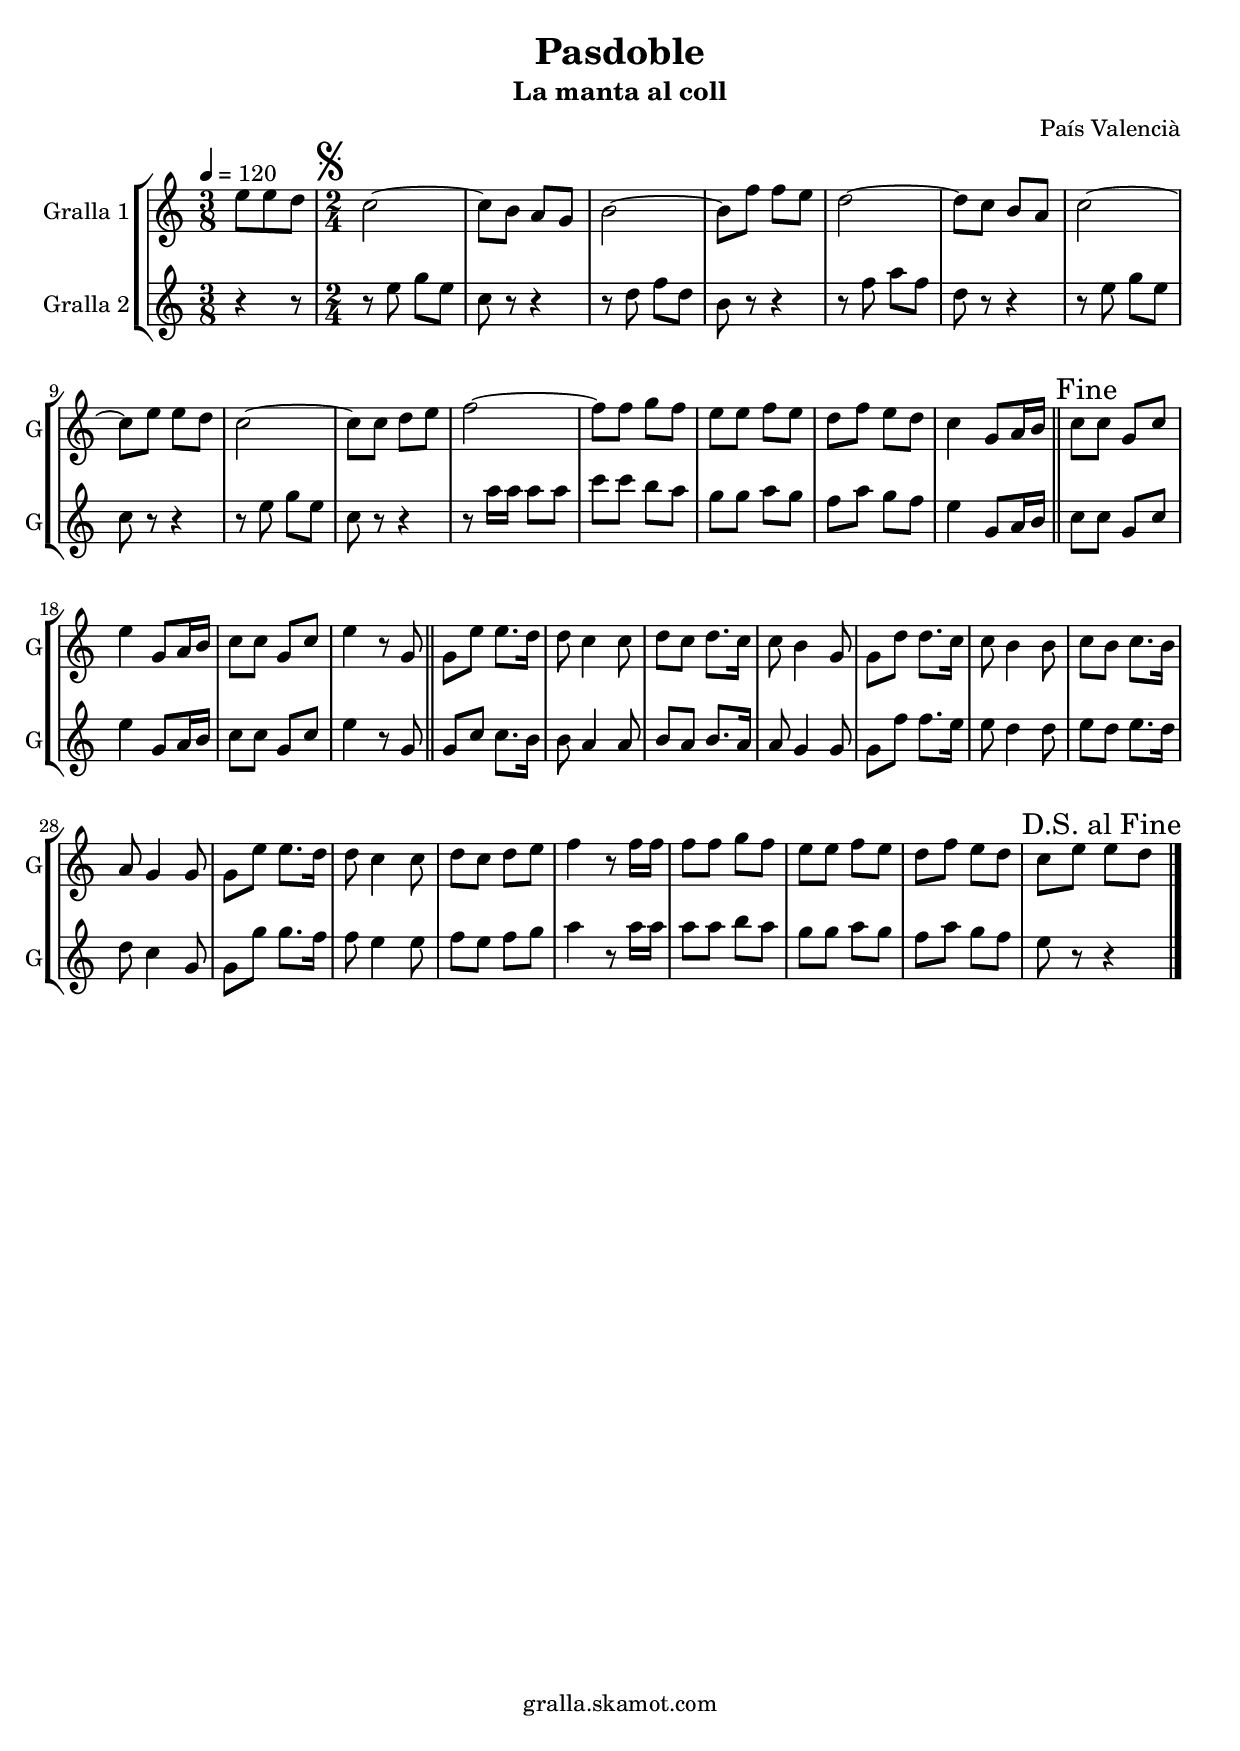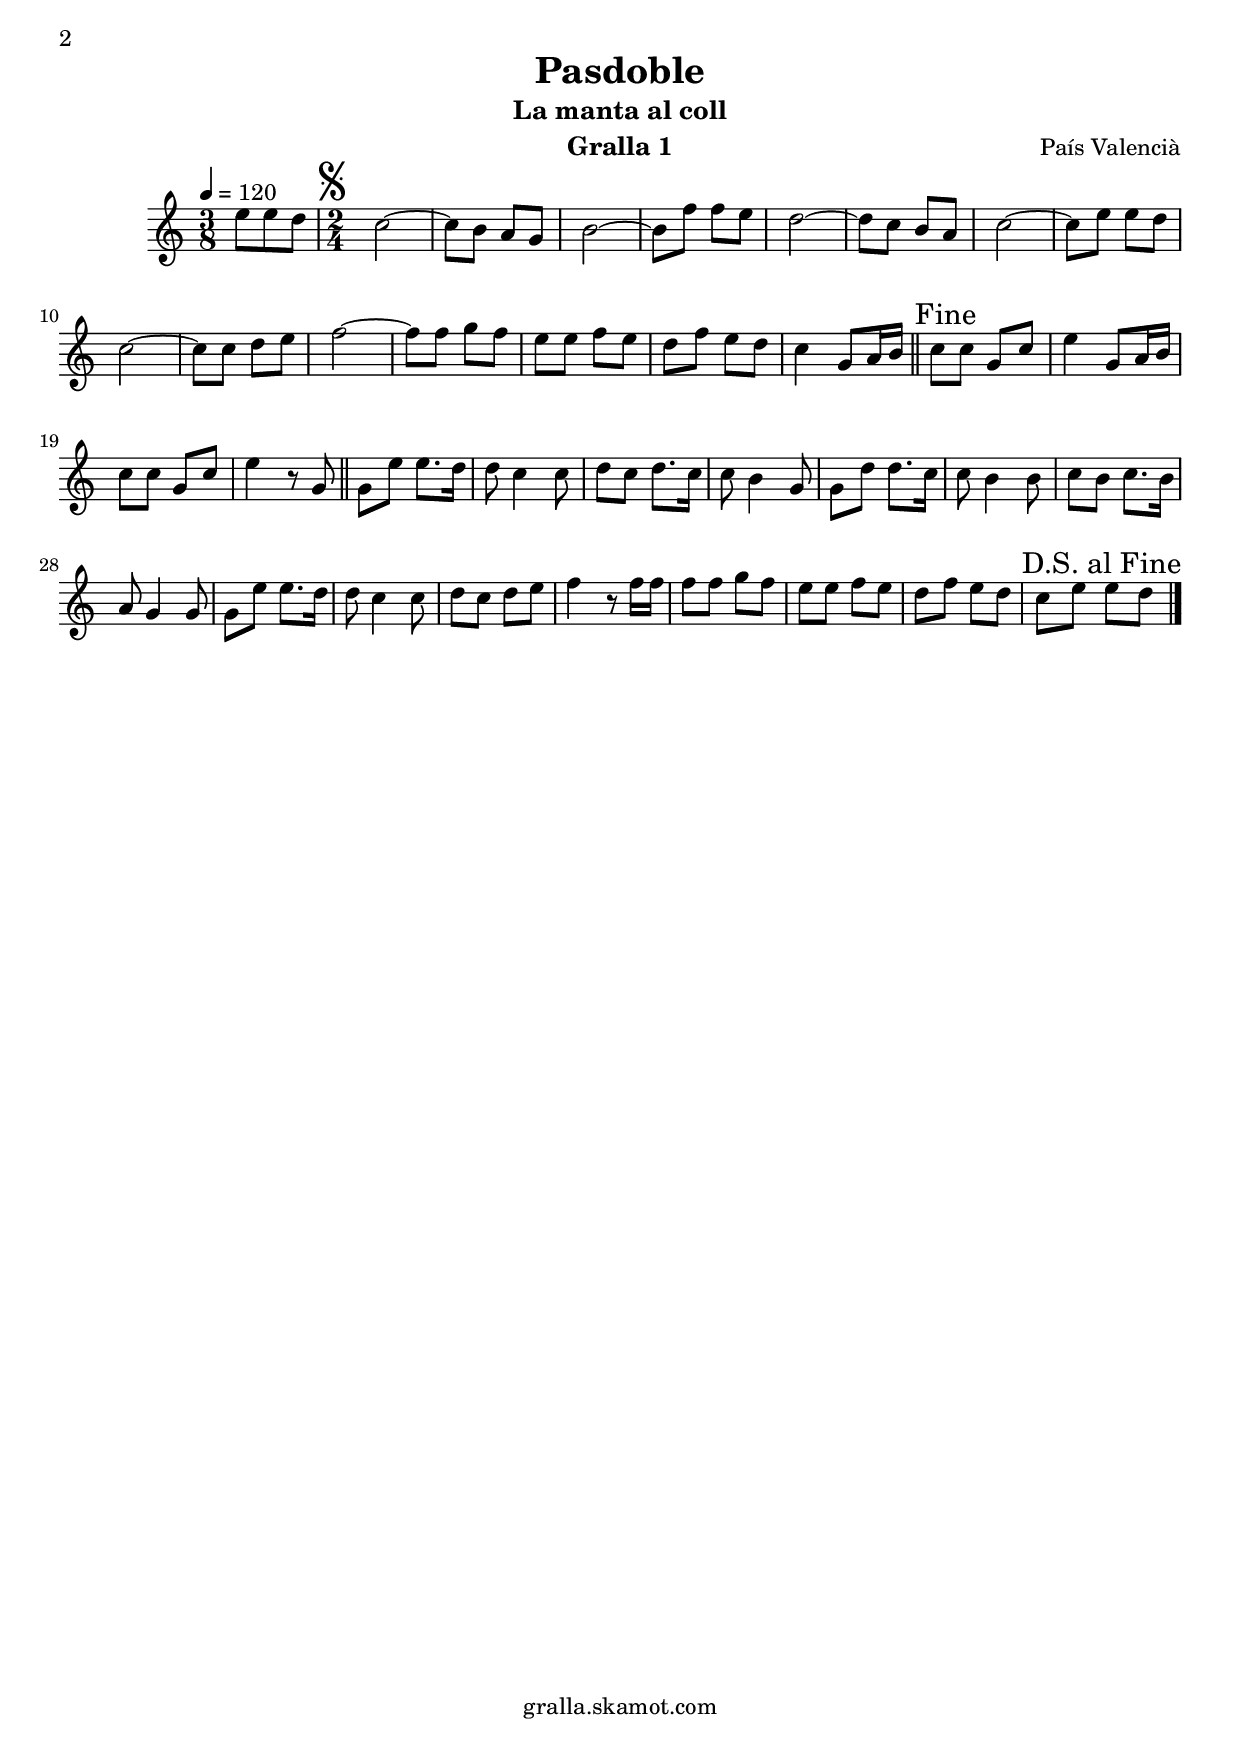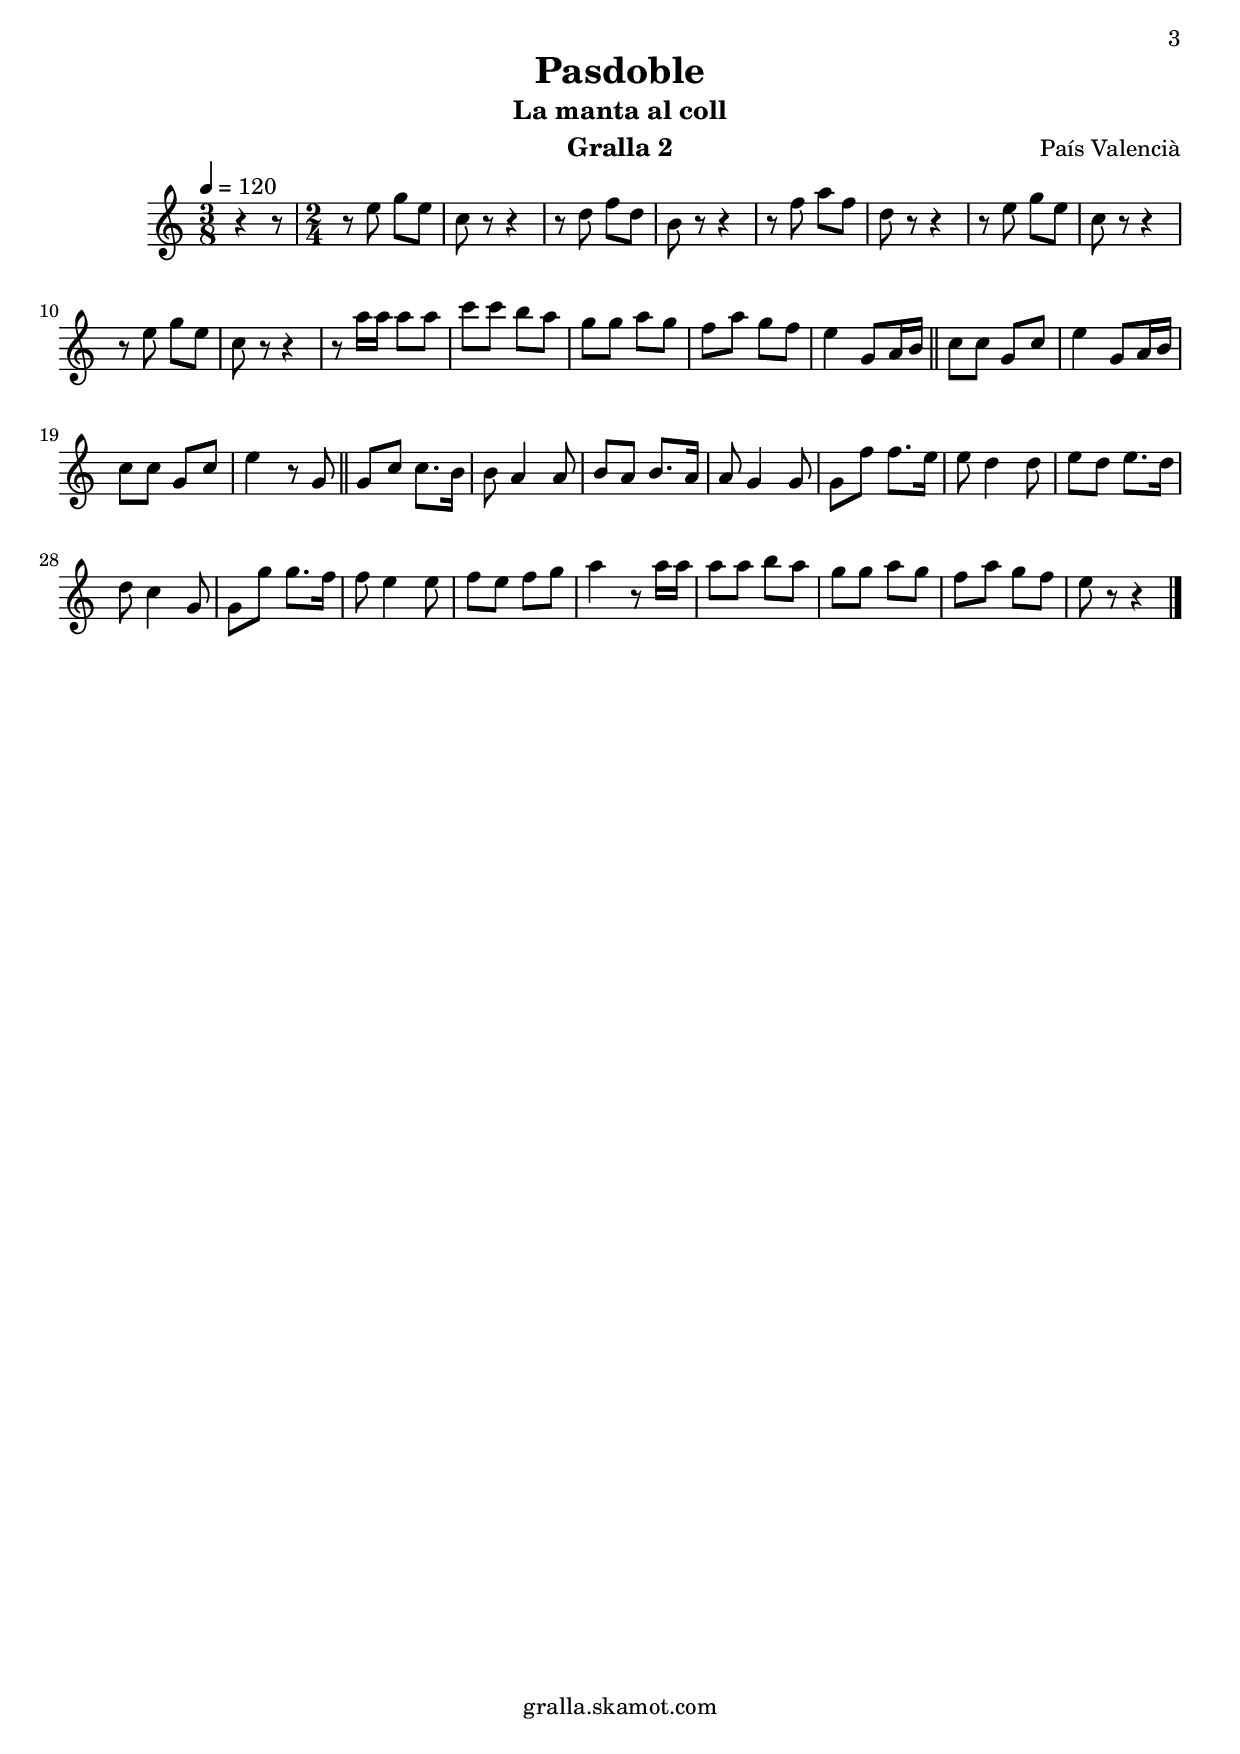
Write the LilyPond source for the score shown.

\version "2.16.2"

\header {
  dedication=""
  title="Pasdoble"
  subtitle="La manta al coll"
  subsubtitle=""
  poet=""
  meter=""
  piece=""
  composer="País Valencià"
  arranger=""
  opus=""
  instrument=""
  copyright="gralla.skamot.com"
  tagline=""
}

liniaroAa =
\relative e''
{
  \tempo 4=120
  \clef treble
  \key c \major
  \time 3/8
  e8 e d  |
  \time 2/4   \mark \markup {\musicglyph #"scripts.segno"} c2 ~  |
  c8 b a g  |
  b2 ~  |
  %05
  b8 f' f e  |
  d2 ~  |
  d8 c b a  |
  c2 ~  |
  c8 e e d  |
  %10
  c2 ~  |
  c8 c d e  |
  f2 ~  |
  f8 f g f  |
  e8 e f e  |
  %15
  d8 f e d  |
  c4 g8 a16 b  \bar "||"
  \mark "Fine" c8 c g c  |
  e4 g,8 a16 b  |
  c8 c g c  |
  %20
  e4 r8 g,  \bar "||"
  g8 e' e8. d16  |
  d8 c4 c8  |
  d8 c d8. c16  |
  c8 b4 g8  |
  %25
  g8 d' d8. c16  |
  c8 b4 b8  |
  c8 b c8. b16  |
  a8 g4 g8  |
  g8 e' e8. d16  |
  %30
  d8 c4 c8  |
  d8 c d e  |
  f4 r8 f16 f  |
  f8 f g f  |
  e8 e f e  |
  %35
  d8 f e d  |
  \mark "D.S. al Fine" c8 e e d  \bar "|."
}

liniaroAb =
\relative e''
{
  \tempo 4=120
  \clef treble
  \key c \major
  \time 3/8
  r4 r8  |
  \time 2/4   r8 e g e  |
  c8 r r4  |
  r8 d f d  |
  %05
  b8 r r4  |
  r8 f' a f  |
  d8 r r4  |
  r8 e g e  |
  c8 r r4  |
  %10
  r8 e g e  |
  c8 r r4  |
  r8 a'16 a a8 a  |
  c8 c b a  |
  g8 g a g  |
  %15
  f8 a g f  |
  e4 g,8 a16 b  \bar "||"
  c8 c g c  |
  e4 g,8 a16 b  |
  c8 c g c  |
  %20
  e4 r8 g,  \bar "||"
  g8 c c8. b16  |
  b8 a4 a8  |
  b8 a b8. a16  |
  a8 g4 g8  |
  %25
  g8 f' f8. e16  |
  e8 d4 d8  |
  e8 d e8. d16  |
  d8 c4 g8  |
  g8 g' g8. f16  |
  %30
  f8 e4 e8  |
  f8 e f g  |
  a4 r8 a16 a  |
  a8 a b a  |
  g8 g a g  |
  %35
  f8 a g f  |
  e8 r r4  \bar "|."
}

\bookpart {
  \score {
    \new StaffGroup {
      \override Score.RehearsalMark #'self-alignment-X = #LEFT
      <<
        \new Staff \with {instrumentName = #"Gralla 1" shortInstrumentName = #"G"} \liniaroAa
        \new Staff \with {instrumentName = #"Gralla 2" shortInstrumentName = #"G"} \liniaroAb
      >>
    }
    \layout {}
  }
  \score { \unfoldRepeats
    \new StaffGroup {
      \override Score.RehearsalMark #'self-alignment-X = #LEFT
      <<
        \new Staff \with {instrumentName = #"Gralla 1" shortInstrumentName = #"G"} \liniaroAa
        \new Staff \with {instrumentName = #"Gralla 2" shortInstrumentName = #"G"} \liniaroAb
      >>
    }
    \midi {
      \set Staff.midiInstrument = "oboe"
      \set DrumStaff.midiInstrument = "drums"
    }
  }
}

\bookpart {
  \header {instrument="Gralla 1"}
  \score {
    \new StaffGroup {
      \override Score.RehearsalMark #'self-alignment-X = #LEFT
      <<
        \new Staff \liniaroAa
      >>
    }
    \layout {}
  }
  \score { \unfoldRepeats
    \new StaffGroup {
      \override Score.RehearsalMark #'self-alignment-X = #LEFT
      <<
        \new Staff \liniaroAa
      >>
    }
    \midi {
      \set Staff.midiInstrument = "oboe"
      \set DrumStaff.midiInstrument = "drums"
    }
  }
}

\bookpart {
  \header {instrument="Gralla 2"}
  \score {
    \new StaffGroup {
      \override Score.RehearsalMark #'self-alignment-X = #LEFT
      <<
        \new Staff \liniaroAb
      >>
    }
    \layout {}
  }
  \score { \unfoldRepeats
    \new StaffGroup {
      \override Score.RehearsalMark #'self-alignment-X = #LEFT
      <<
        \new Staff \liniaroAb
      >>
    }
    \midi {
      \set Staff.midiInstrument = "oboe"
      \set DrumStaff.midiInstrument = "drums"
    }
  }
}

